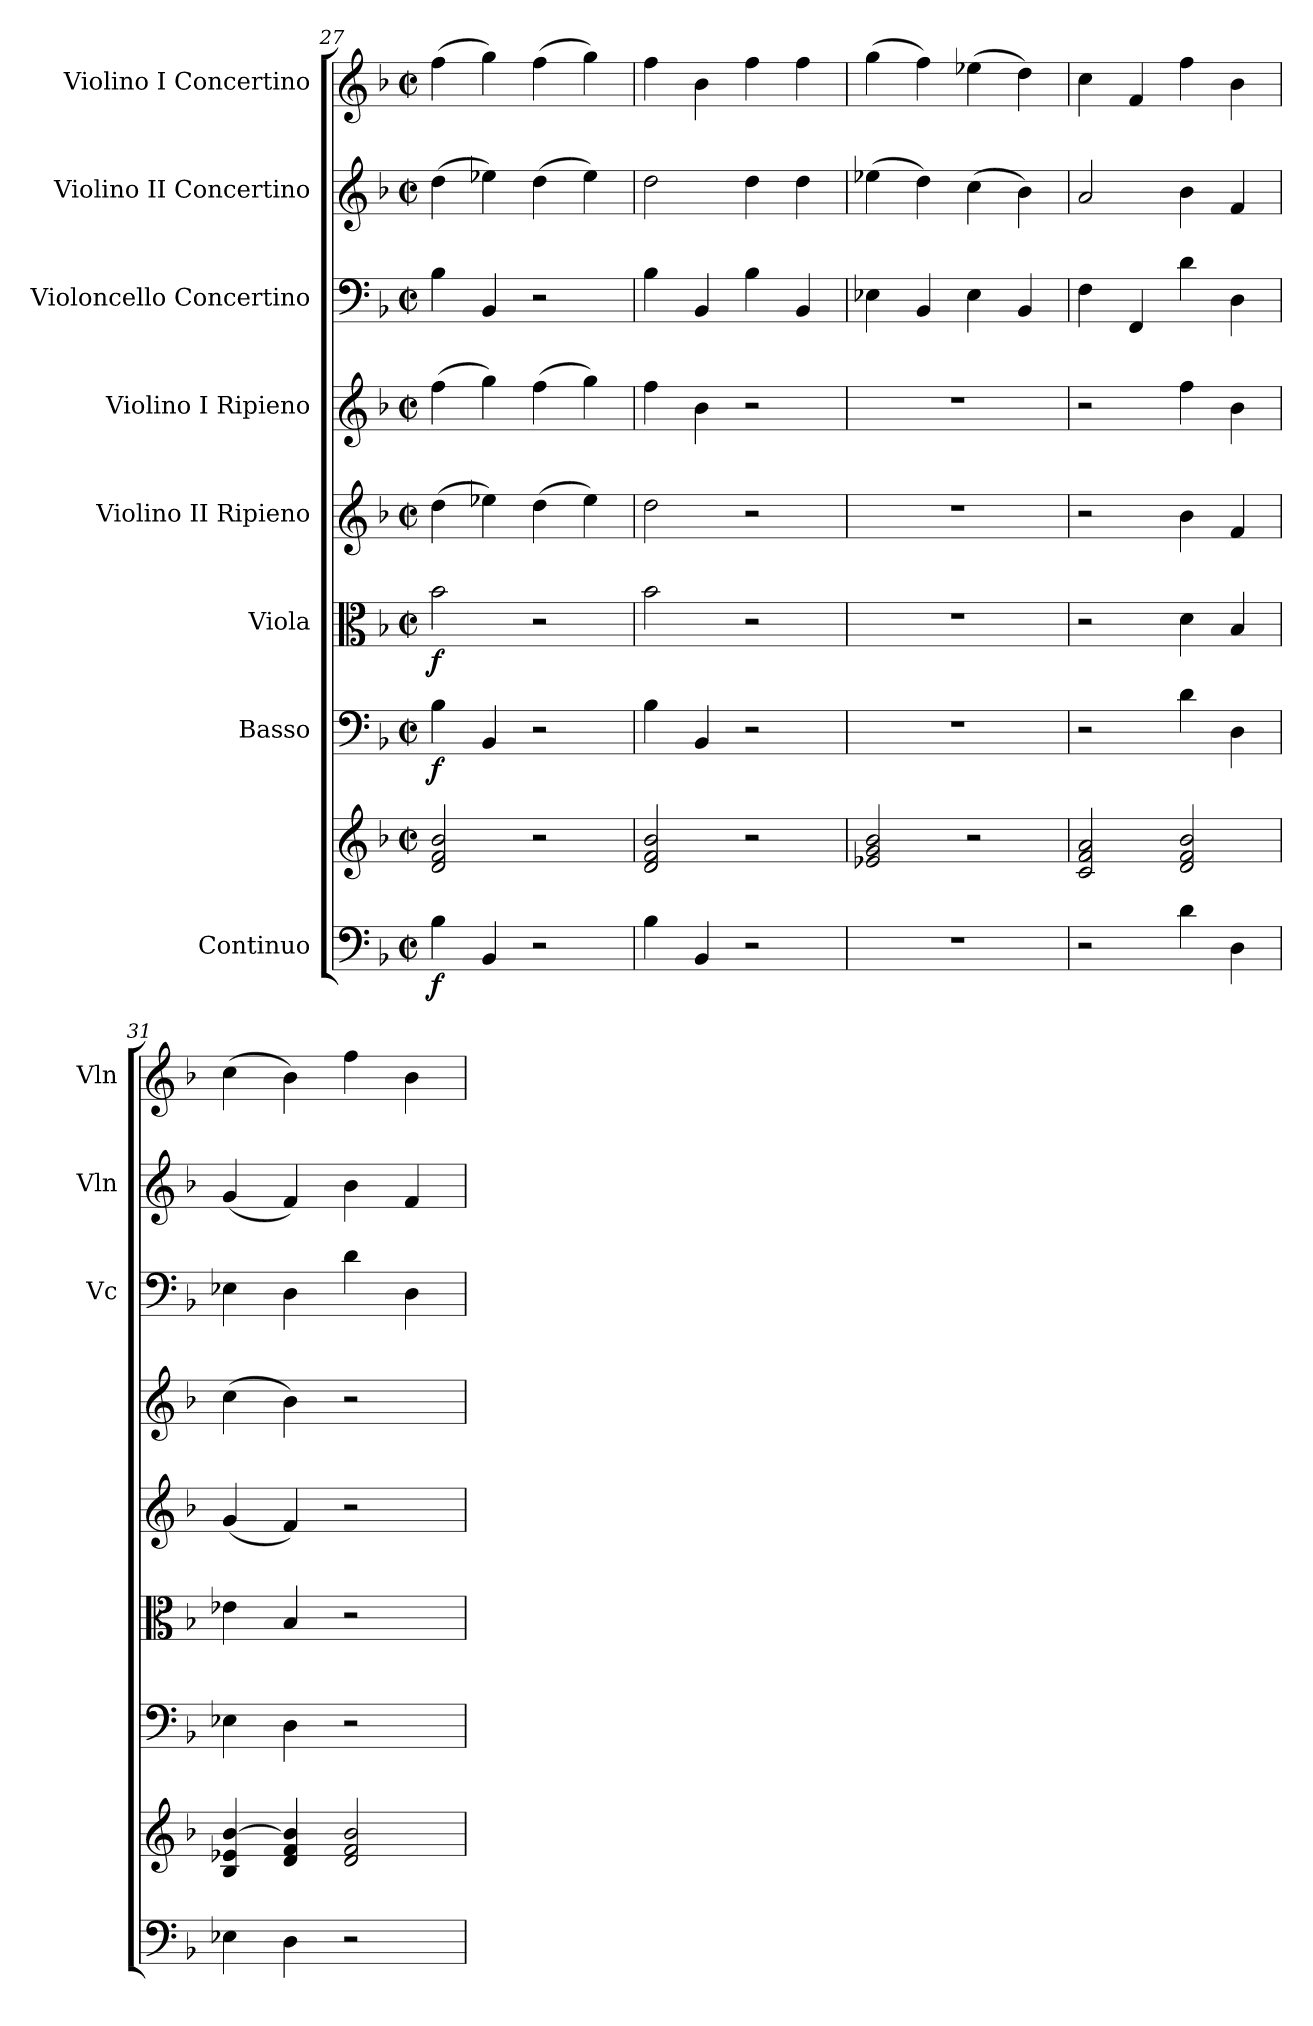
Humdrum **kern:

**kern	**kern	**dynam	**kern	**dynam	**kern	**dynam	**kern	**kern	**kern	**kern	**kern
*part8	*part8	*part8	*part7	*part7	*part6	*part6	*part5	*part4	*part3	*part2	*part1
*staff9	*staff8	*staff8/9	*staff7	*staff7	*staff6	*staff6	*staff5	*staff4	*staff3	*staff2	*staff1
*I"Continuo	*	*	*I"Basso	*	*I"Viola	*	*I"Violino II Ripieno	*I"Violino I Ripieno	*I"Violoncello Concertino	*I"Violino II Concertino	*I"Violino I Concertino
*	*	*	*	*	*	*	*	*	*I'Vc	*I'Vln	*I'Vln
!!LO:LB:g=z
*clefF4	*clefG2	*	*clefF4	*	*clefC3	*	*clefG2	*clefG2	*clefF4	*clefG2	*clefG2
*k[b-]	*k[b-]	*	*k[b-]	*	*k[b-]	*	*k[b-]	*k[b-]	*k[b-]	*k[b-]	*k[b-]
*M2/2	*M2/2	*	*M2/2	*	*M2/2	*	*M2/2	*M2/2	*M2/2	*M2/2	*M2/2
*met(c|)	*met(c|)	*	*met(c|)	*	*met(c|)	*	*met(c|)	*met(c|)	*met(c|)	*met(c|)	*met(c|)
=27	=27	=27	=27	=27	=27	=27	=27	=27	=27	=27	=27
!	!	!LO:DY:b=2	!	!LO:DY:b	!	!LO:DY:b	!	!	!	!	!
4B-\	2d/ 2f/ 2b-/	f	4B-\	f	2b-\	f	(>4dd\	(>4ff\	4B-\	(>4dd\	(>4ff\
4BB-/	.	.	4BB-/	.	.	.	4ee-X\)	4gg\)	4BB-/	4ee-X\)	4gg\)
2r	2r	.	2r	.	2r	.	(>4dd\	(>4ff\	2r	(>4dd\	(>4ff\
.	.	.	.	.	.	.	4ee-\)	4gg\)	.	4ee-\)	4gg\)
=28	=28	=28	=28	=28	=28	=28	=28	=28	=28	=28	=28
4B-\	2d/ 2f/ 2b-/	.	4B-\	.	2b-\	.	2dd\	4ff\	4B-\	2dd\	4ff\
4BB-/	.	.	4BB-/	.	.	.	.	4b-\	4BB-/	.	4b-\
2r	2r	.	2r	.	2r	.	2r	2r	4B-\	4dd\	4ff\
.	.	.	.	.	.	.	.	.	4BB-/	4dd\	4ff\
=29	=29	=29	=29	=29	=29	=29	=29	=29	=29	=29	=29
1r	2e-X/ 2g/ 2b-/	.	1r	.	1r	.	1r	1r	4E-X\	(>4ee-X\	(>4gg\
.	.	.	.	.	.	.	.	.	4BB-/	4dd\)	4ff\)
.	2r	.	.	.	.	.	.	.	4E-\	(>4cc\	(>4ee-X\
.	.	.	.	.	.	.	.	.	4BB-/	4b-\)	4dd\)
=30	=30	=30	=30	=30	=30	=30	=30	=30	=30	=30	=30
2r	2c/ 2f/ 2a/	.	2r	.	2r	.	2r	2r	4F\	2a/	4cc\
.	.	.	.	.	.	.	.	.	4FF/	.	4f/
4d\	2d/ 2f/ 2b-/	.	4d\	.	4d\	.	4b-\	4ff\	4d\	4b-\	4ff\
4D\	.	.	4D\	.	4B-/	.	4f/	4b-\	4D\	4f/	4b-\
=31	=31	=31	=31	=31	=31	=31	=31	=31	=31	=31	=31
4E-X\	4B-/ 4e-X/ [4b-/	.	4E-X\	.	4e-X\	.	(<4g/	(>4cc\	4E-X\	(<4g/	(>4cc\
4D\	4d/ 4f/ 4b-/]	.	4D\	.	4B-/	.	4f/)	4b-\)	4D\	4f/)	4b-\)
2r	2d/ 2f/ 2b-/	.	2r	.	2r	.	2r	2r	4d\	4b-\	4ff\
.	.	.	.	.	.	.	.	.	4D\	4f/	4b-\
=	=	=	=	=	=	=	=	=	=	=	=
*-	*-	*-	*-	*-	*-	*-	*-	*-	*-	*-	*-
